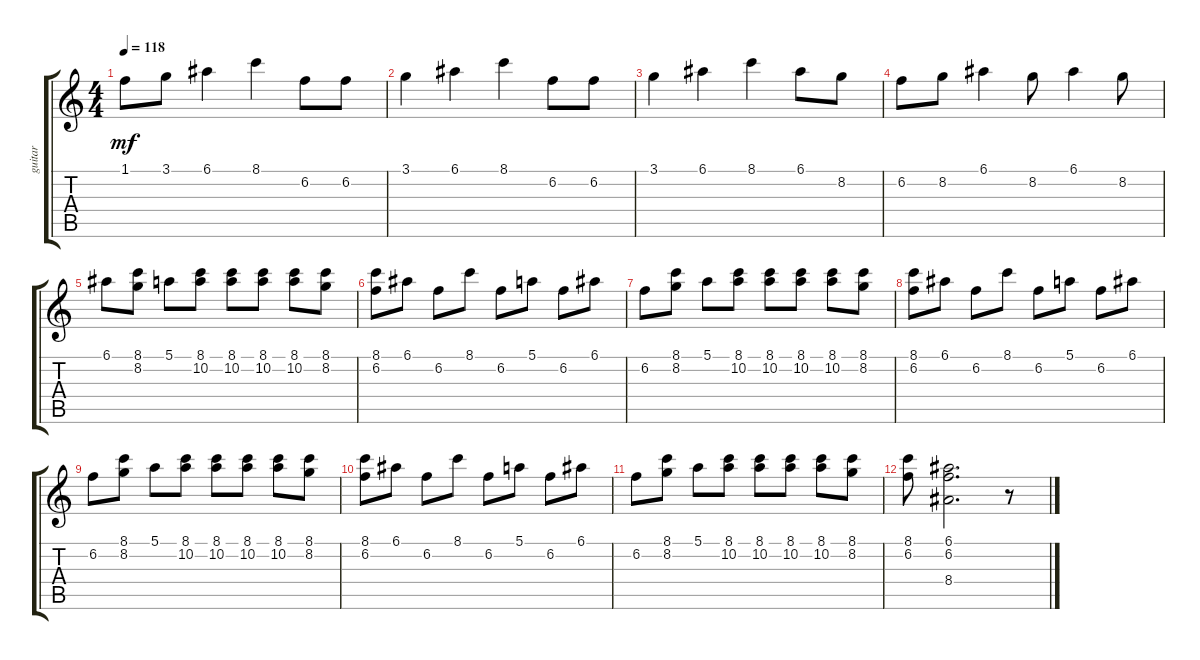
\track ("guitar" "guitar") {instrument electricguitarjazz}
\staff {score tabs}
\tuning (E4 B3 G3 D3 A2 E2) {hide}
\ts (4 4)
\tempo 118
\clef g2
\ks c
1.1.8{dy mf} 3.1.8 6.1.4 8.1.4 6.2.8 6.2.8 |
3.1.4 6.1.4 8.1.4 6.2.8 6.2.8 |
3.1.4 6.1.4 8.1.4 6.1.8 8.2.8 |
6.2.8 8.2.8 6.1.4 8.2.8 6.1.4 8.2.8 |
6.1.8 (8.1 8.2).8 5.1.8 (8.1 10.2).8 (8.1 10.2).8 (8.1 10.2).8 (8.1 10.2).8 (8.1 8.2).8 |
(8.1 6.2).8 6.1.8 6.2.8 8.1.8 6.2.8 5.1.8 6.2.8 6.1.8 |
6.2.8 (8.1 8.2).8 5.1.8 (8.1 10.2).8 (8.1 10.2).8 (8.1 10.2).8 (8.1 10.2).8 (8.1 8.2).8 |
(8.1 6.2).8 6.1.8 6.2.8 8.1.8 6.2.8 5.1.8 6.2.8 6.1.8 |
6.2.8 (8.1 8.2).8 5.1.8 (8.1 10.2).8 (8.1 10.2).8 (8.1 10.2).8 (8.1 10.2).8 (8.1 8.2).8 |
(8.1 6.2).8 6.1.8 6.2.8 8.1.8 6.2.8 5.1.8 6.2.8 6.1.8 |
6.2.8 (8.1 8.2).8 5.1.8 (8.1 10.2).8 (8.1 10.2).8 (8.1 10.2).8 (8.1 10.2).8 (8.1 8.2).8 |
(8.1 6.2).8 (6.1 6.2 8.4).2{d} r.8
